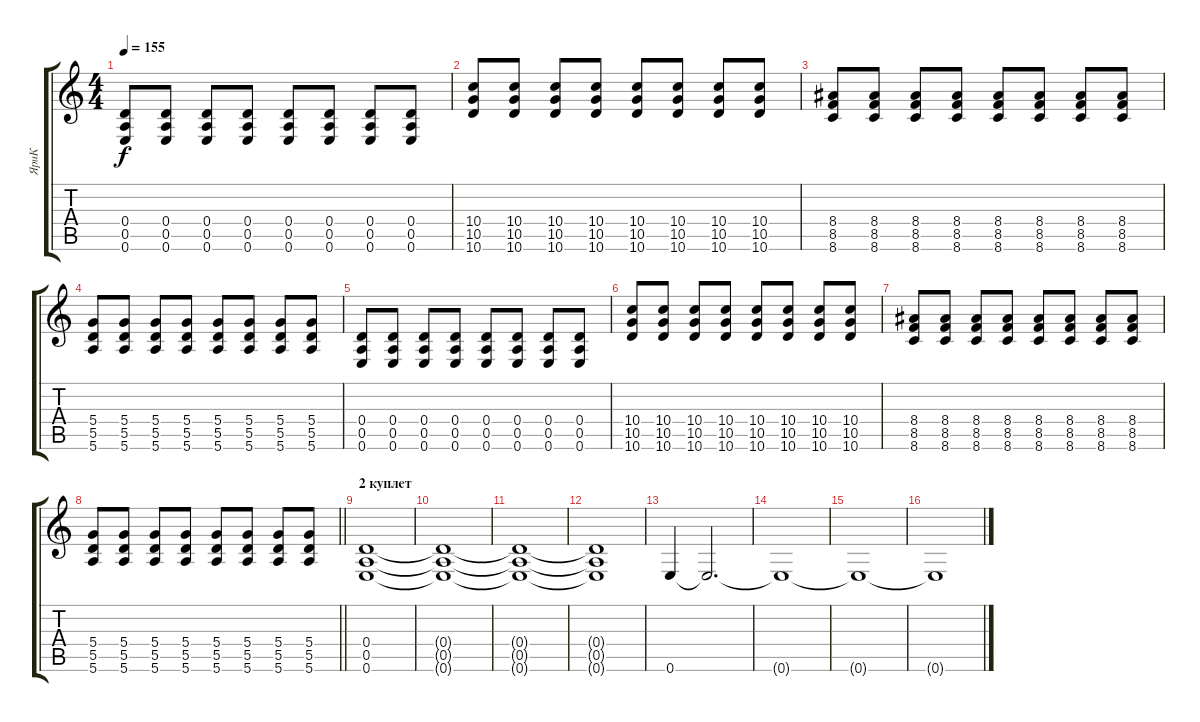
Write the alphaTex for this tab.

\track ("ЯриК" "ЯриК") {instrument distortionguitar}
\staff {score tabs}
\tuning (E4 B3 G3 D3 A2 E2) {hide}
\ts (4 4)
\tempo 155
\clef g2
\ks c
(0.4 0.5 0.6).8{dy f} (0.4 0.5 0.6).8 (0.4 0.5 0.6).8 (0.4 0.5 0.6).8 (0.4 0.5 0.6).8 (0.4 0.5 0.6).8 (0.4 0.5 0.6).8 (0.4 0.5 0.6).8 |
(10.4 10.5 10.6).8 (10.4 10.5 10.6).8 (10.4 10.5 10.6).8 (10.4 10.5 10.6).8 (10.4 10.5 10.6).8 (10.4 10.5 10.6).8 (10.4 10.5 10.6).8 (10.4 10.5 10.6).8 |
(8.4 8.5 8.6).8 (8.4 8.5 8.6).8 (8.4 8.5 8.6).8 (8.4 8.5 8.6).8 (8.4 8.5 8.6).8 (8.4 8.5 8.6).8 (8.4 8.5 8.6).8 (8.4 8.5 8.6).8 |
(5.4 5.5 5.6).8 (5.4 5.5 5.6).8 (5.4 5.5 5.6).8 (5.4 5.5 5.6).8 (5.4 5.5 5.6).8 (5.4 5.5 5.6).8 (5.4 5.5 5.6).8 (5.4 5.5 5.6).8 |
(0.4 0.5 0.6).8 (0.4 0.5 0.6).8 (0.4 0.5 0.6).8 (0.4 0.5 0.6).8 (0.4 0.5 0.6).8 (0.4 0.5 0.6).8 (0.4 0.5 0.6).8 (0.4 0.5 0.6).8 |
(10.4 10.5 10.6).8 (10.4 10.5 10.6).8 (10.4 10.5 10.6).8 (10.4 10.5 10.6).8 (10.4 10.5 10.6).8 (10.4 10.5 10.6).8 (10.4 10.5 10.6).8 (10.4 10.5 10.6).8 |
(8.4 8.5 8.6).8 (8.4 8.5 8.6).8 (8.4 8.5 8.6).8 (8.4 8.5 8.6).8 (8.4 8.5 8.6).8 (8.4 8.5 8.6).8 (8.4 8.5 8.6).8 (8.4 8.5 8.6).8 |
\barLineRight lightlight
(5.4 5.5 5.6).8 (5.4 5.5 5.6).8 (5.4 5.5 5.6).8 (5.4 5.5 5.6).8 (5.4 5.5 5.6).8 (5.4 5.5 5.6).8 (5.4 5.5 5.6).8 (5.4 5.5 5.6).8 |
\section ("" "2 куплет")
(0.4 0.5 0.6).1{volume 0} |
(0.4{t} 0.5{t} 0.6{t}).1 |
(0.4{t} 0.5{t} 0.6{t}).1 |
(0.4{t} 0.5{t} 0.6{t}).1 |
0.6.4{volume 10} 0.6{t}.2{d volume 0} |
0.6{t}.1 |
0.6{t}.1 |
0.6{t}.1
